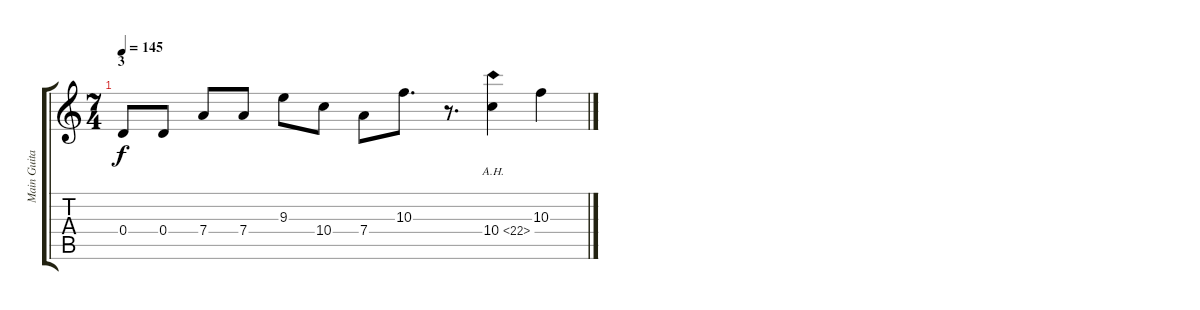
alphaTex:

\track ("Main Guitar" "Main Guita") {instrument distortionguitar}
\staff {score tabs}
\tuning (E4 B3 G3 D3 A2 E2) {hide}
\ts (7 4)
\section ("" "3")
\tempo 145
\clef g2
\ks c
0.4.8{dy f} 0.4.8 7.4.8 7.4.8 9.3.8 10.4.8 7.4.8 10.3.8{d} r.8{d} 10.4{ah 12}.4 10.3.4
